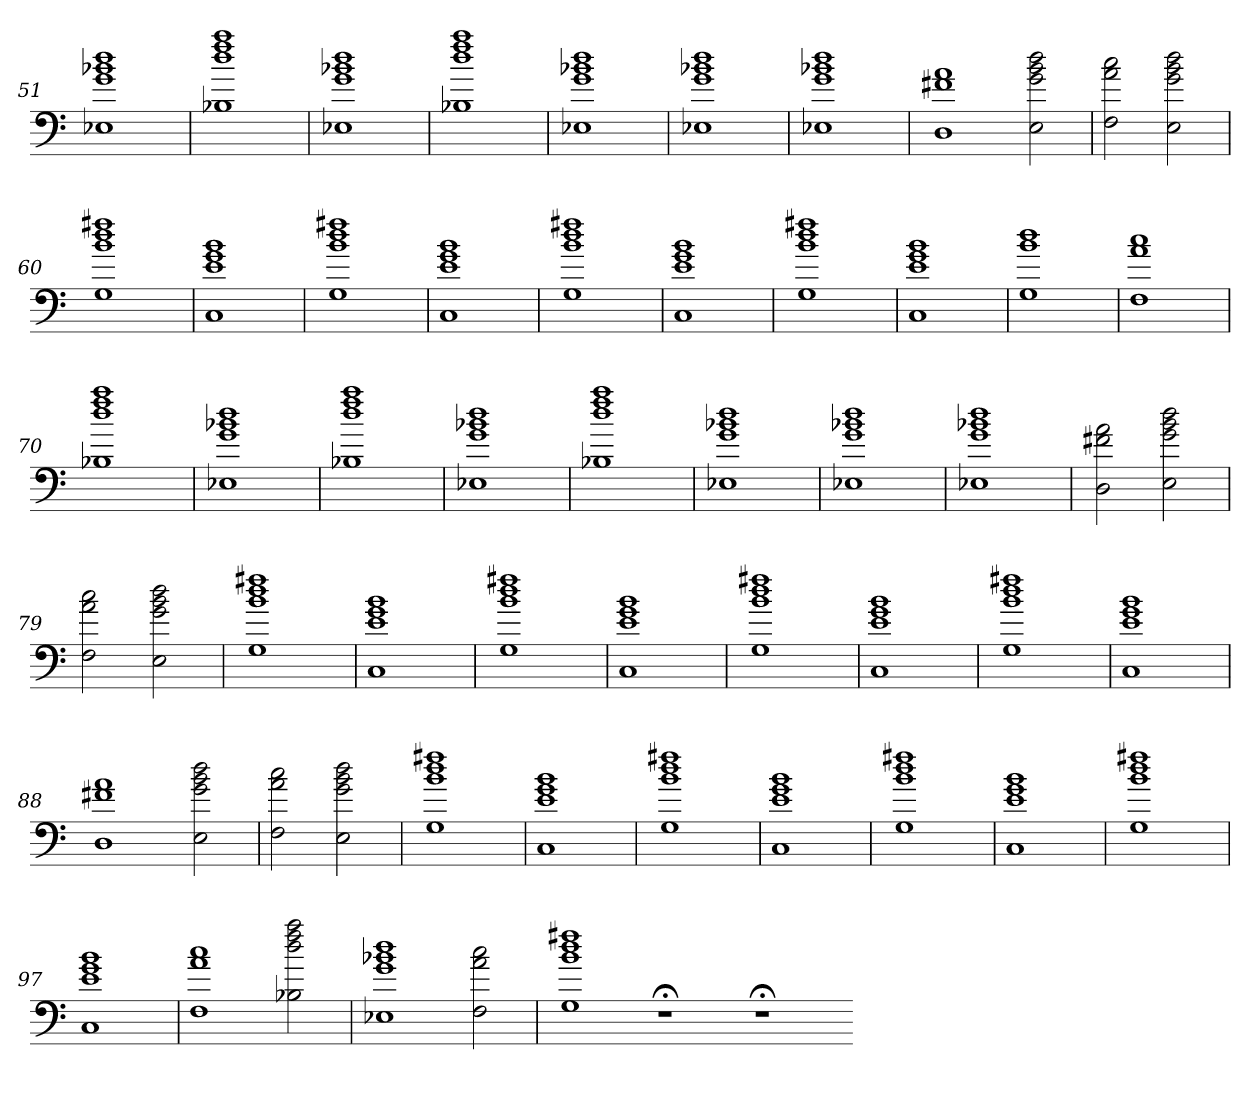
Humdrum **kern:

**kern
*part1
*staff1
=51
1E-X 1g 1b-X 1dd
=52
1B-X 1dd 1ff 1aa
=53
1E-X 1g 1b-X 1dd
=54
1B-X 1dd 1ff 1aa
=55
1E-X 1g 1b-X 1dd
=56
1E-X 1g 1b-X 1dd
=57
1E-X 1g 1b-X 1dd
=58
1D 1f#X 1a
2E 2g 2b 2dd
=59
2F 2a 2cc
2E 2g 2b 2dd
=60
1G 1b 1dd 1ff#X
=61
1C 1e 1g 1b
=62
1G 1b 1dd 1ff#X
=63
1C 1e 1g 1b
=64
1G 1b 1dd 1ff#X
=65
1C 1e 1g 1b
=66
1G 1b 1dd 1ff#X
=67
1C 1e 1g 1b
=68
1G 1b 1dd
=69
1F 1a 1cc
=70
1B-X 1dd 1ff 1aa
=71
1E-X 1g 1b-X 1dd
=72
1B-X 1dd 1ff 1aa
=73
1E-X 1g 1b-X 1dd
=74
1B-X 1dd 1ff 1aa
=75
1E-X 1g 1b-X 1dd
=76
1E-X 1g 1b-X 1dd
=77
1E-X 1g 1b-X 1dd
=78
2D 2f#X 2a
2E 2g 2b 2dd
=79
2F 2a 2cc
2E 2g 2b 2dd
=80
1G 1b 1dd 1ff#X
=81
1C 1e 1g 1b
=82
1G 1b 1dd 1ff#X
=83
1C 1e 1g 1b
=84
1G 1b 1dd 1ff#X
=85
1C 1e 1g 1b
=86
1G 1b 1dd 1ff#X
=87
1C 1e 1g 1b
=88
1D 1f#X 1a
2E 2g 2b 2dd
=89
2F 2a 2cc
2E 2g 2b 2dd
=90
1G 1b 1dd 1ff#X
=91
1C 1e 1g 1b
=92
1G 1b 1dd 1ff#X
=93
1C 1e 1g 1b
=94
1G 1b 1dd 1ff#X
=95
1C 1e 1g 1b
=96
1G 1b 1dd 1ff#X
=97
1C 1e 1g 1b
=98
1F 1a 1cc
2B-X 2dd 2ff 2aa
=99
1E-X 1g 1b-X 1dd
2F 2a 2cc
=100
1G 1b 1dd 1ff#X
1r;<
1r;<
=-
*-
